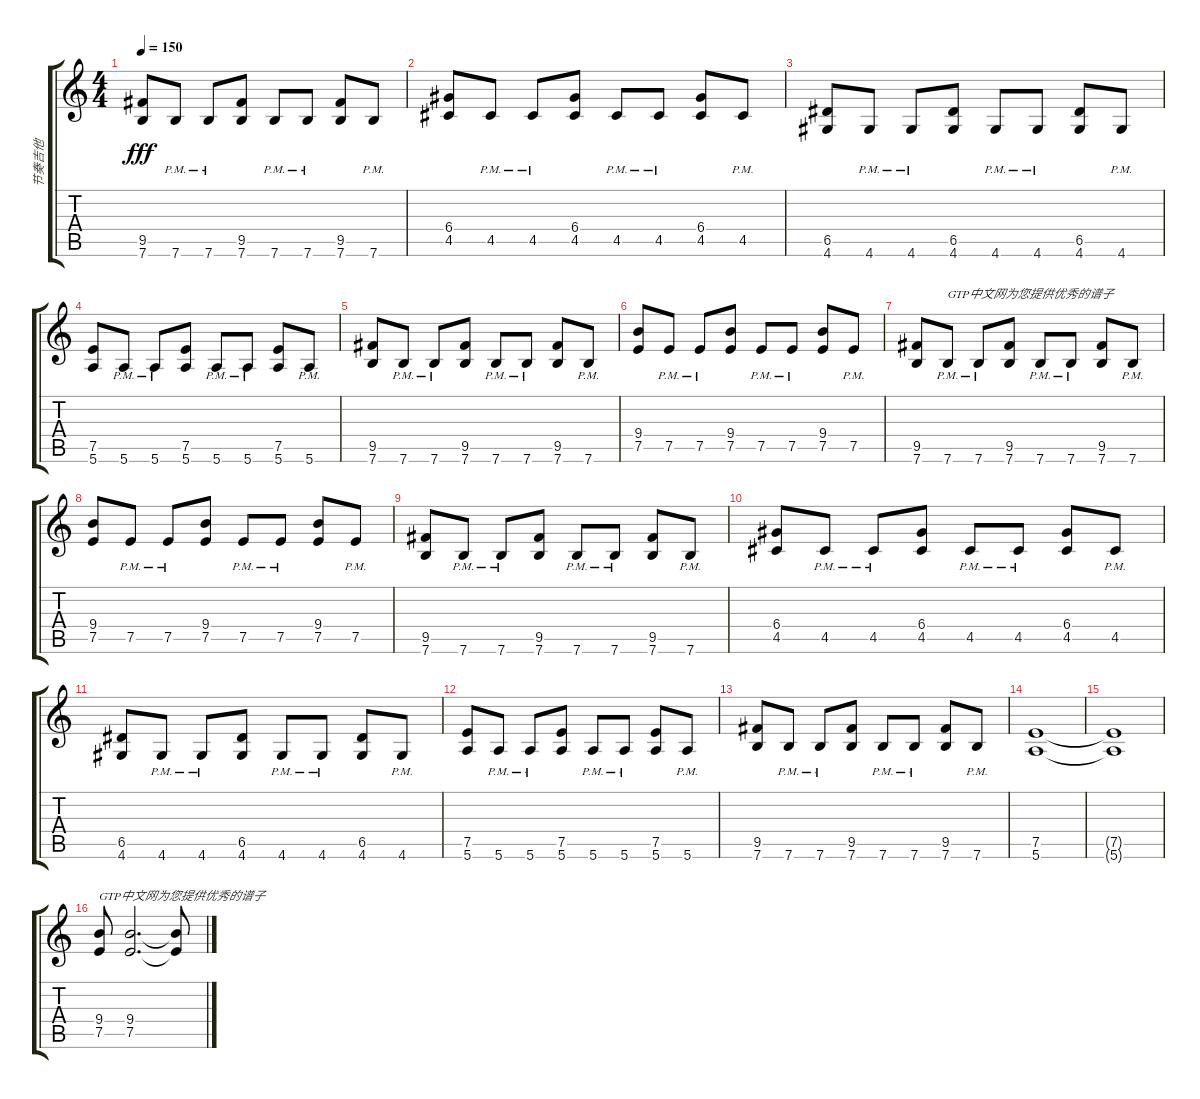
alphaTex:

\track ("节奏吉他" "节奏吉他") {instrument distortionguitar}
\staff {score tabs}
\tuning (E4 B3 G3 D3 A2 E2) {hide}
\ts (4 4)
\tempo 150
\clef g2
\ks c
(9.5 7.6).8{dy fff} 7.6{pm}.8 7.6{pm}.8 (9.5 7.6).8 7.6{pm}.8 7.6{pm}.8 (9.5 7.6).8 7.6{pm}.8 |
(6.4 4.5).8 4.5{pm}.8 4.5{pm}.8 (6.4 4.5).8 4.5{pm}.8 4.5{pm}.8 (6.4 4.5).8 4.5{pm}.8 |
(6.5 4.6).8 4.6{pm}.8 4.6{pm}.8 (6.5 4.6).8 4.6{pm}.8 4.6{pm}.8 (6.5 4.6).8 4.6{pm}.8 |
(7.5 5.6).8 5.6{pm}.8 5.6{pm}.8 (7.5 5.6).8 5.6{pm}.8 5.6{pm}.8 (7.5 5.6).8 5.6{pm}.8 |
(9.5 7.6).8 7.6{pm}.8 7.6{pm}.8 (9.5 7.6).8 7.6{pm}.8 7.6{pm}.8 (9.5 7.6).8 7.6{pm}.8 |
(9.4 7.5).8 7.5{pm}.8 7.5{pm}.8 (9.4 7.5).8 7.5{pm}.8 7.5{pm}.8 (9.4 7.5).8 7.5{pm}.8 |
(9.5 7.6).8 7.6{pm}.8{txt "GTP中文网为您提供优秀的谱子"} 7.6{pm}.8 (9.5 7.6).8 7.6{pm}.8 7.6{pm}.8 (9.5 7.6).8 7.6{pm}.8 |
(9.4 7.5).8 7.5{pm}.8 7.5{pm}.8 (9.4 7.5).8 7.5{pm}.8 7.5{pm}.8 (9.4 7.5).8 7.5{pm}.8 |
(9.5 7.6).8 7.6{pm}.8 7.6{pm}.8 (9.5 7.6).8 7.6{pm}.8 7.6{pm}.8 (9.5 7.6).8 7.6{pm}.8 |
(6.4 4.5).8 4.5{pm}.8 4.5{pm}.8 (6.4 4.5).8 4.5{pm}.8 4.5{pm}.8 (6.4 4.5).8 4.5{pm}.8 |
(6.5 4.6).8 4.6{pm}.8 4.6{pm}.8 (6.5 4.6).8 4.6{pm}.8 4.6{pm}.8 (6.5 4.6).8 4.6{pm}.8 |
(7.5 5.6).8 5.6{pm}.8 5.6{pm}.8 (7.5 5.6).8 5.6{pm}.8 5.6{pm}.8 (7.5 5.6).8 5.6{pm}.8 |
(9.5 7.6).8 7.6{pm}.8 7.6{pm}.8 (9.5 7.6).8 7.6{pm}.8 7.6{pm}.8 (9.5 7.6).8 7.6{pm}.8 |
(7.5 5.6).1 |
(7.5{t} 5.6{t}).1 |
(9.4 7.5).8{txt "GTP中文网为您提供优秀的谱子"} (9.4 7.5).2{d} (9.4{t} 7.5{t}).8
